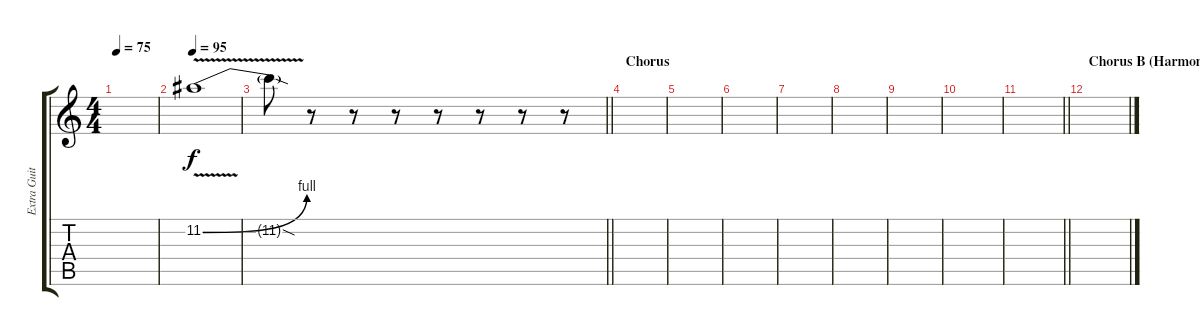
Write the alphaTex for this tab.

\track ("Extra Guitar 1" "Extra Guit") {instrument distortionguitar}
\staff {score tabs}
\tuning (E4 B3 G3 D3 A2 E2) {hide}
\ts (4 4)
\tempo 75
\clef g2
\ks c
|
\tempo 95
11.2{be (bend 0 0 60 4) v}.1 |
\barLineRight lightlight
11.2{sod t}.8 r.8 r.8 r.8 r.8 r.8 r.8 r.8 |
\section ("" "Chorus")
|
|
|
|
|
|
|
\barLineRight lightlight
|
\section ("" "Chorus B (Harmony)")
